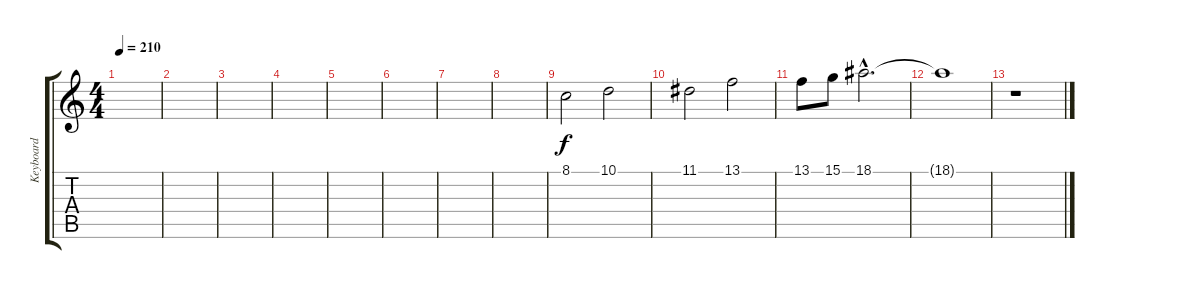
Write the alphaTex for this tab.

\track ("Keyboard" "Keyboard") {instrument stringensemble1}
\staff {score tabs}
\tuning (E4 B3 G3 D3 A2 E2) {hide}
\ts (4 4)
\tempo 210
\clef g2
\ks c
|
|
|
|
|
|
|
|
8.1.2 10.1.2 |
11.1.2 13.1.2 |
13.1.8 15.1.8 18.1{hac}.2{d} |
18.1{t}.1 |
r.1
